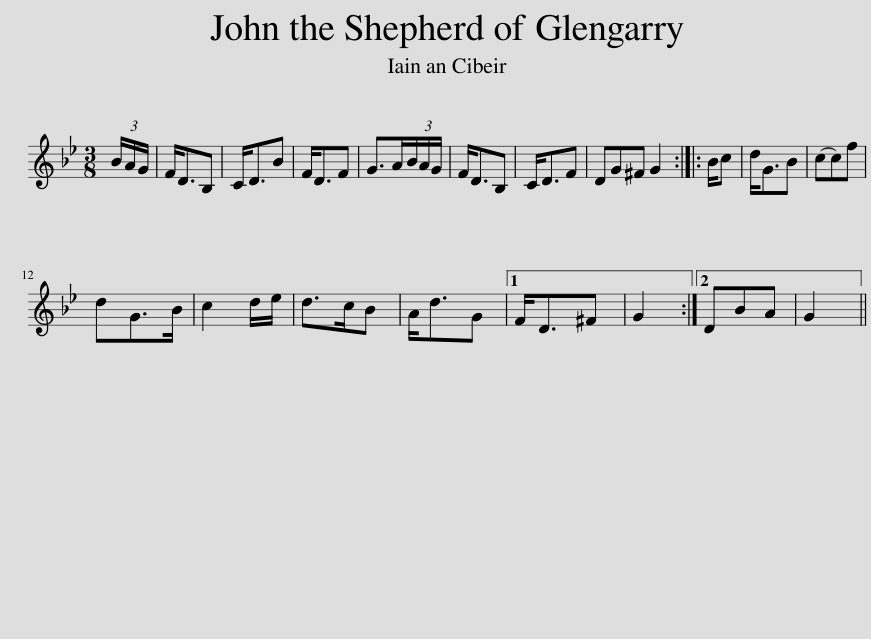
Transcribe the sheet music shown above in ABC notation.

X:1
L:1/8
M:3/8
I:linebreak $
K:Gmin
V:1 treble
V:1
 (3B/A/G/ | F<DB, | C<DB | F<DF | G>A(3B/A/G/ | %5
 F<DB, | C<DF | DG^F G2 :: B/c | d<GB | %10
 (cc)f |$ dG>B | c2 d/e/ | d>cB | A<dG |1 %15
 F<D^F | G2 :|2 DBA | G2 || %19
